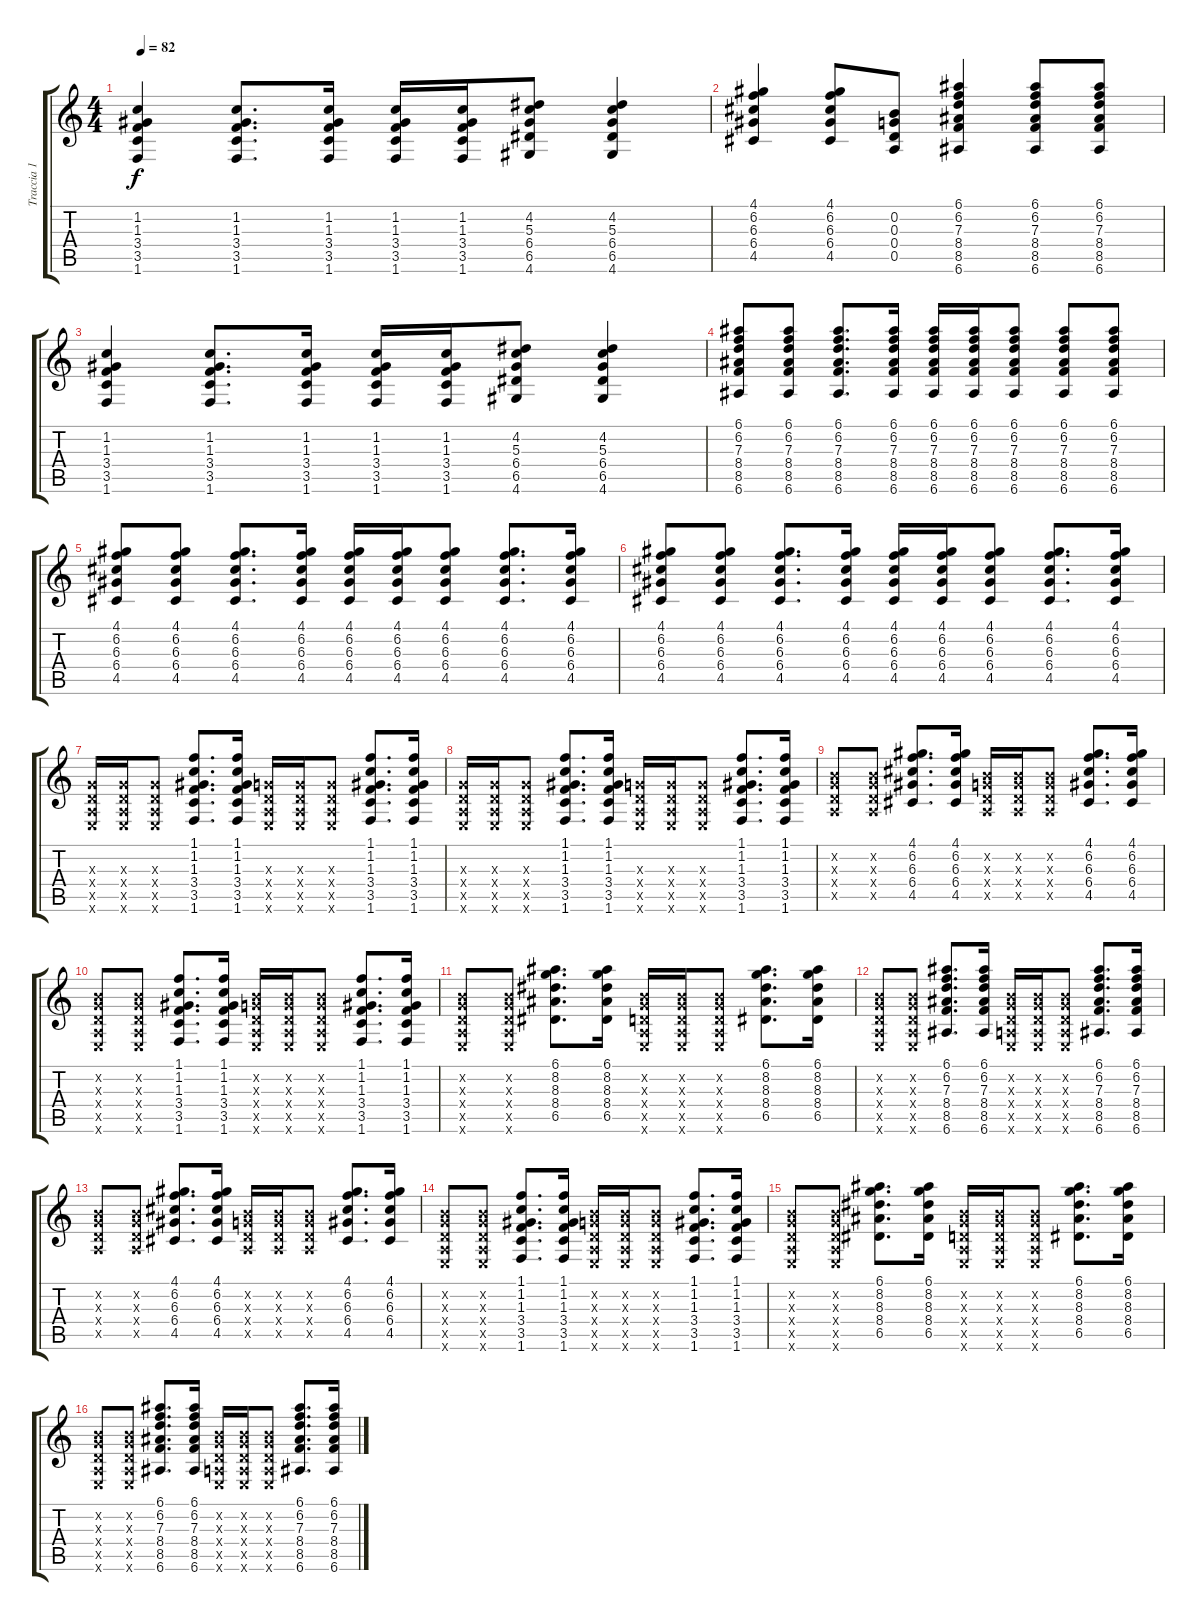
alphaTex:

\track ("Traccia 1" "Traccia 1") {instrument acousticguitarsteel}
\staff {score tabs}
\tuning (E4 B3 G3 D3 A2 E2) {hide}
\ts (4 4)
\tempo 82
\clef g2
\ks c
(1.2 1.3 3.4 3.5 1.6).4{dy f} (1.2 1.3 3.4 3.5 1.6).8{d} (1.2 1.3 3.4 3.5 1.6).16 (1.2 1.3 3.4 3.5 1.6).16 (1.2 1.3 3.4 3.5 1.6).16 (4.2 5.3 6.4 6.5 4.6).8 (4.2 5.3 6.4 6.5 4.6).4 |
(4.1 6.2 6.3 6.4 4.5).4 (4.1 6.2 6.3 6.4 4.5).8 (0.2 0.3 0.4 0.5).8 (6.1 6.2 7.3 8.4 8.5 6.6).4 (6.1 6.2 7.3 8.4 8.5 6.6).8 (6.1 6.2 7.3 8.4 8.5 6.6).8 |
(1.2 1.3 3.4 3.5 1.6).4 (1.2 1.3 3.4 3.5 1.6).8{d} (1.2 1.3 3.4 3.5 1.6).16 (1.2 1.3 3.4 3.5 1.6).16 (1.2 1.3 3.4 3.5 1.6).16 (4.2 5.3 6.4 6.5 4.6).8 (4.2 5.3 6.4 6.5 4.6).4 |
(6.1 6.2 7.3 8.4 8.5 6.6).8 (6.1 6.2 7.3 8.4 8.5 6.6).8 (6.1 6.2 7.3 8.4 8.5 6.6).8{d} (6.1 6.2 7.3 8.4 8.5 6.6).16 (6.1 6.2 7.3 8.4 8.5 6.6).16 (6.1 6.2 7.3 8.4 8.5 6.6).16 (6.1 6.2 7.3 8.4 8.5 6.6).8 (6.1 6.2 7.3 8.4 8.5 6.6).8 (6.1 6.2 7.3 8.4 8.5 6.6).8 |
(4.1 6.2 6.3 6.4 4.5).8 (4.1 6.2 6.3 6.4 4.5).8 (4.1 6.2 6.3 6.4 4.5).8{d} (4.1 6.2 6.3 6.4 4.5).16 (4.1 6.2 6.3 6.4 4.5).16 (4.1 6.2 6.3 6.4 4.5).16 (4.1 6.2 6.3 6.4 4.5).8 (4.1 6.2 6.3 6.4 4.5).8{d} (4.1 6.2 6.3 6.4 4.5).16 |
(4.1 6.2 6.3 6.4 4.5).8 (4.1 6.2 6.3 6.4 4.5).8 (4.1 6.2 6.3 6.4 4.5).8{d} (4.1 6.2 6.3 6.4 4.5).16 (4.1 6.2 6.3 6.4 4.5).16 (4.1 6.2 6.3 6.4 4.5).16 (4.1 6.2 6.3 6.4 4.5).8 (4.1 6.2 6.3 6.4 4.5).8{d} (4.1 6.2 6.3 6.4 4.5).16 |
(0.3{x} 0.4{x} 0.5{x} 0.6{x}).16 (0.3{x} 0.4{x} 0.5{x} 0.6{x}).16 (0.3{x} 0.4{x} 0.5{x} 0.6{x}).8 (1.1 1.2 1.3 3.4 3.5 1.6).8{d} (1.1 1.2 1.3 3.4 3.5 1.6).16 (0.3{x} 0.4{x} 0.5{x} 0.6{x}).16 (0.3{x} 0.4{x} 0.5{x} 0.6{x}).16 (0.3{x} 0.4{x} 0.5{x} 0.6{x}).8 (1.1 1.2 1.3 3.4 3.5 1.6).8{d} (1.1 1.2 1.3 3.4 3.5 1.6).16 |
(0.3{x} 0.4{x} 0.5{x} 0.6{x}).16 (0.3{x} 0.4{x} 0.5{x} 0.6{x}).16 (0.3{x} 0.4{x} 0.5{x} 0.6{x}).8 (1.1 1.2 1.3 3.4 3.5 1.6).8{d} (1.1 1.2 1.3 3.4 3.5 1.6).16 (0.3{x} 0.4{x} 0.5{x} 0.6{x}).16 (0.3{x} 0.4{x} 0.5{x} 0.6{x}).16 (0.3{x} 0.4{x} 0.5{x} 0.6{x}).8 (1.1 1.2 1.3 3.4 3.5 1.6).8{d} (1.1 1.2 1.3 3.4 3.5 1.6).16 |
(0.2{x} 0.3{x} 0.4{x} 0.5{x}).8 (0.2{x} 0.3{x} 0.4{x} 0.5{x}).8 (4.1 6.2 6.3 6.4 4.5).8{d} (4.1 6.2 6.3 6.4 4.5).16 (0.2{x} 0.3{x} 0.4{x} 0.5{x}).16 (0.2{x} 0.3{x} 0.4{x} 0.5{x}).16 (0.2{x} 0.3{x} 0.4{x} 0.5{x}).8 (4.1 6.2 6.3 6.4 4.5).8{d} (4.1 6.2 6.3 6.4 4.5).16 |
(0.2{x} 0.3{x} 0.4{x} 0.5{x} 0.6{x}).8 (0.2{x} 0.3{x} 0.4{x} 0.5{x} 0.6{x}).8 (1.1 1.2 1.3 3.4 3.5 1.6).8{d} (1.1 1.2 1.3 3.4 3.5 1.6).16 (0.2{x} 0.3{x} 0.4{x} 0.5{x} 0.6{x}).16 (0.2{x} 0.3{x} 0.4{x} 0.5{x} 0.6{x}).16 (0.2{x} 0.3{x} 0.4{x} 0.5{x} 0.6{x}).8 (1.1 1.2 1.3 3.4 3.5 1.6).8{d} (1.1 1.2 1.3 3.4 3.5 1.6).16 |
(0.2{x} 0.3{x} 0.4{x} 0.5{x} 0.6{x}).8 (0.2{x} 0.3{x} 0.4{x} 0.5{x} 0.6{x}).8 (6.1 8.2 8.3 8.4 6.5).8{d} (6.1 8.2 8.3 8.4 6.5).16 (0.2{x} 0.3{x} 0.4{x} 0.5{x} 0.6{x}).16 (0.2{x} 0.3{x} 0.4{x} 0.5{x} 0.6{x}).16 (0.2{x} 0.3{x} 0.4{x} 0.5{x} 0.6{x}).8 (6.1 8.2 8.3 8.4 6.5).8{d} (6.1 8.2 8.3 8.4 6.5).16 |
(0.2{x} 0.3{x} 0.4{x} 0.5{x} 0.6{x}).8 (0.2{x} 0.3{x} 0.4{x} 0.5{x} 0.6{x}).8 (6.1 6.2 7.3 8.4 8.5 6.6).8{d} (6.1 6.2 7.3 8.4 8.5 6.6).16 (0.2{x} 0.3{x} 0.4{x} 0.5{x} 0.6{x}).16 (0.2{x} 0.3{x} 0.4{x} 0.5{x} 0.6{x}).16 (0.2{x} 0.3{x} 0.4{x} 0.5{x} 0.6{x}).8 (6.1 6.2 7.3 8.4 8.5 6.6).8{d} (6.1 6.2 7.3 8.4 8.5 6.6).16 |
(0.2{x} 0.3{x} 0.4{x} 0.5{x}).8 (0.2{x} 0.3{x} 0.4{x} 0.5{x}).8 (4.1 6.2 6.3 6.4 4.5).8{d} (4.1 6.2 6.3 6.4 4.5).16 (0.2{x} 0.3{x} 0.4{x} 0.5{x}).16 (0.2{x} 0.3{x} 0.4{x} 0.5{x}).16 (0.2{x} 0.3{x} 0.4{x} 0.5{x}).8 (4.1 6.2 6.3 6.4 4.5).8{d} (4.1 6.2 6.3 6.4 4.5).16 |
(0.2{x} 0.3{x} 0.4{x} 0.5{x} 0.6{x}).8 (0.2{x} 0.3{x} 0.4{x} 0.5{x} 0.6{x}).8 (1.1 1.2 1.3 3.4 3.5 1.6).8{d} (1.1 1.2 1.3 3.4 3.5 1.6).16 (0.2{x} 0.3{x} 0.4{x} 0.5{x} 0.6{x}).16 (0.2{x} 0.3{x} 0.4{x} 0.5{x} 0.6{x}).16 (0.2{x} 0.3{x} 0.4{x} 0.5{x} 0.6{x}).8 (1.1 1.2 1.3 3.4 3.5 1.6).8{d} (1.1 1.2 1.3 3.4 3.5 1.6).16 |
(0.2{x} 0.3{x} 0.4{x} 0.5{x} 0.6{x}).8 (0.2{x} 0.3{x} 0.4{x} 0.5{x} 0.6{x}).8 (6.1 8.2 8.3 8.4 6.5).8{d} (6.1 8.2 8.3 8.4 6.5).16 (0.2{x} 0.3{x} 0.4{x} 0.5{x} 0.6{x}).16 (0.2{x} 0.3{x} 0.4{x} 0.5{x} 0.6{x}).16 (0.2{x} 0.3{x} 0.4{x} 0.5{x} 0.6{x}).8 (6.1 8.2 8.3 8.4 6.5).8{d} (6.1 8.2 8.3 8.4 6.5).16 |
(0.2{x} 0.3{x} 0.4{x} 0.5{x} 0.6{x}).8 (0.2{x} 0.3{x} 0.4{x} 0.5{x} 0.6{x}).8 (6.1 6.2 7.3 8.4 8.5 6.6).8{d} (6.1 6.2 7.3 8.4 8.5 6.6).16 (0.2{x} 0.3{x} 0.4{x} 0.5{x} 0.6{x}).16 (0.2{x} 0.3{x} 0.4{x} 0.5{x} 0.6{x}).16 (0.2{x} 0.3{x} 0.4{x} 0.5{x} 0.6{x}).8 (6.1 6.2 7.3 8.4 8.5 6.6).8{d} (6.1 6.2 7.3 8.4 8.5 6.6).16
